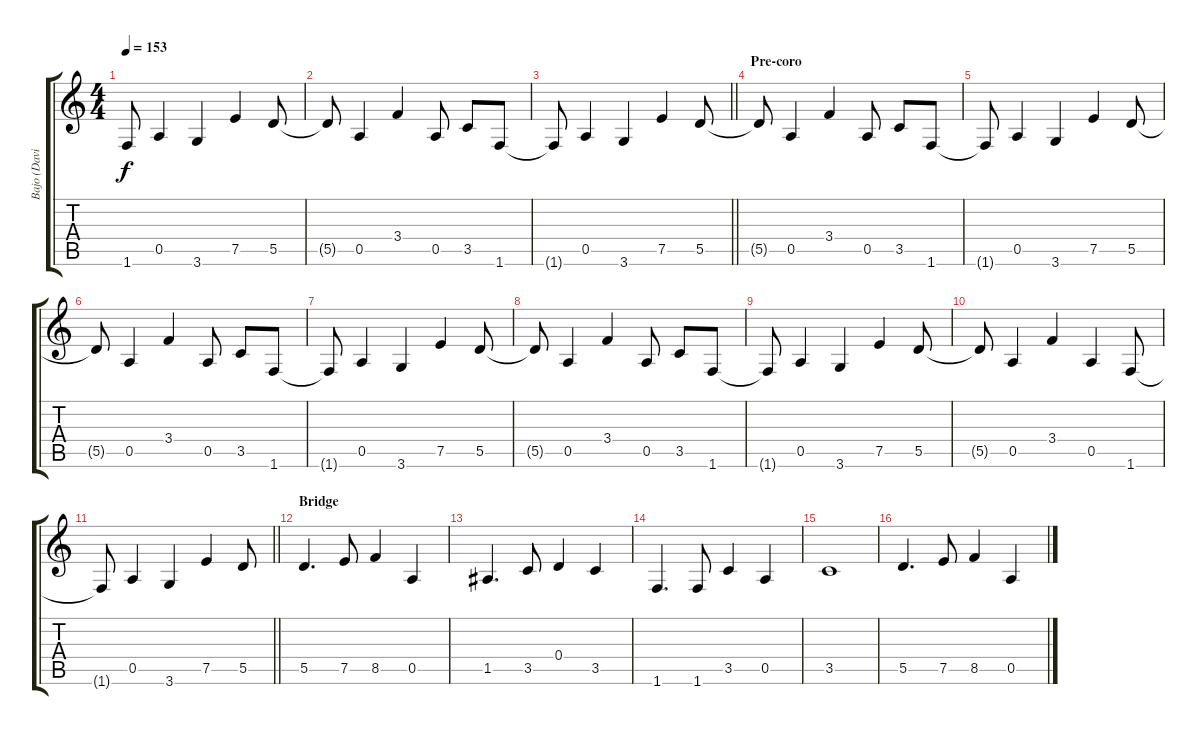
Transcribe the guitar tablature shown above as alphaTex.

\track ("Bajo (David Summers)" "Bajo (Davi") {instrument electricbassfinger}
\staff {score tabs}
\tuning (E4 B3 G3 D3 A2 E2) {hide}
\ts (4 4)
\tempo 153
\clef g2
\ks c
1.6{t}.8{dy f} 0.5.4 3.6.4 7.5.4 5.5.8 |
5.5{t}.8 0.5.4 3.4.4 0.5.8 3.5.8 1.6.8 |
\barLineRight lightlight
1.6{t}.8 0.5.4 3.6.4 7.5.4 5.5.8 |
\section ("" "Pre-coro")
5.5{t}.8 0.5.4 3.4.4 0.5.8 3.5.8 1.6.8 |
1.6{t}.8 0.5.4 3.6.4 7.5.4 5.5.8 |
5.5{t}.8 0.5.4 3.4.4 0.5.8 3.5.8 1.6.8 |
1.6{t}.8 0.5.4 3.6.4 7.5.4 5.5.8 |
5.5{t}.8 0.5.4 3.4.4 0.5.8 3.5.8 1.6.8 |
1.6{t}.8 0.5.4 3.6.4 7.5.4 5.5.8 |
5.5{t}.8 0.5.4 3.4.4 0.5.4 1.6.8 |
\barLineRight lightlight
1.6{t}.8 0.5.4 3.6.4 7.5.4 5.5.8 |
\section ("" "Bridge")
5.5.4{d} 7.5.8 8.5.4 0.5.4 |
1.5.4{d} 3.5.8 0.4.4 3.5.4 |
1.6.4{d} 1.6.8 3.5.4 0.5.4 |
3.5.1 |
5.5.4{d} 7.5.8 8.5.4 0.5.4
